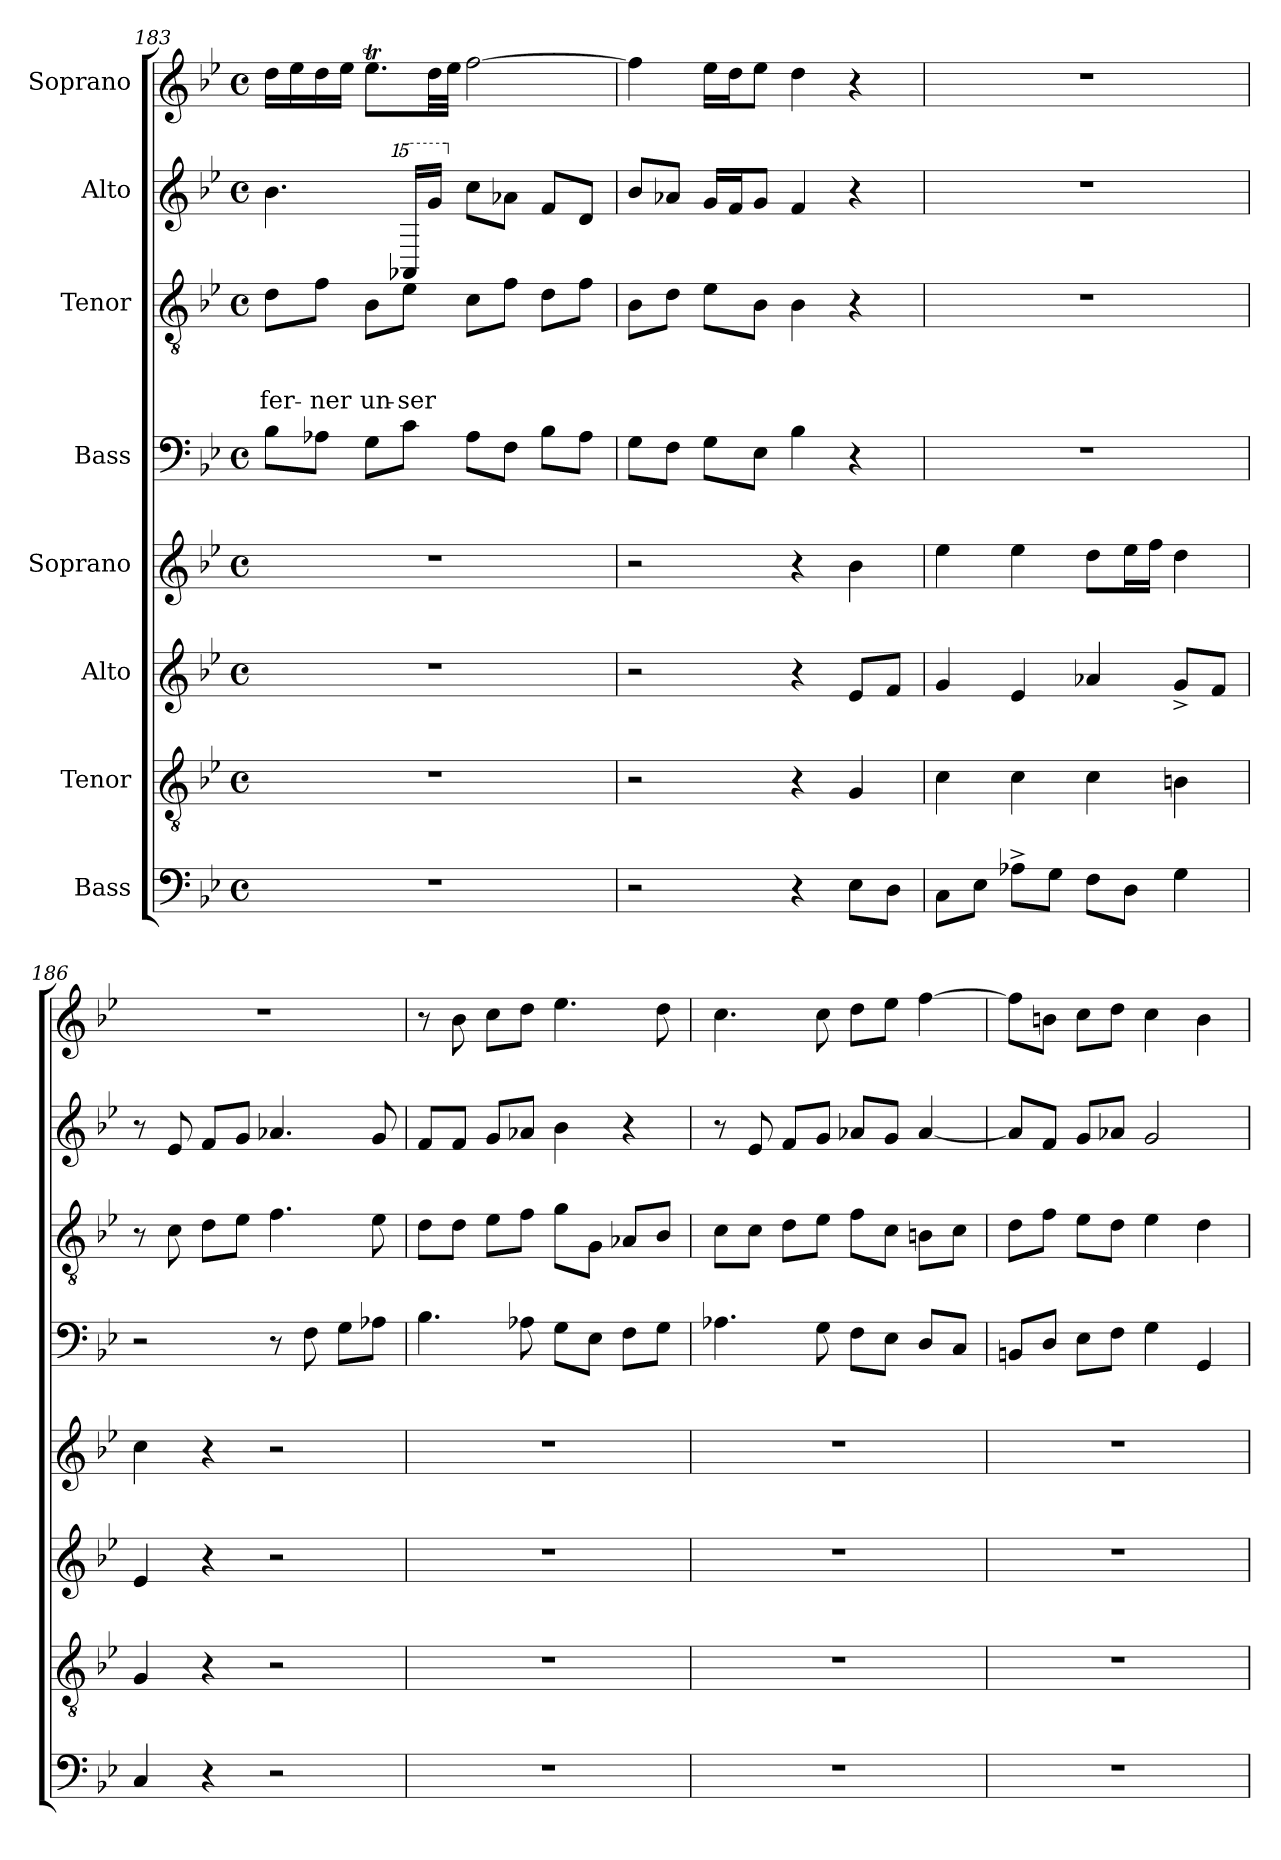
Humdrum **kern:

**kern	**kern	**kern	**kern	**kern	**kern	**text	**text	**text	**kern	**kern
*part8	*part7	*part6	*part5	*part4	*part3	*part3	*part3	*part3	*part2	*part1
*staff8	*staff7	*staff6	*staff5	*staff4	*staff3	*staff3	*staff3	*staff3	*staff2	*staff1
*I"Bass	*I"Tenor	*I"Alto	*I"Soprano	*I"Bass	*I"Tenor	*	*	*	*I"Alto	*I"Soprano
!!LO:PB:g=z
*clefF4	*clefGv2	*clefG2	*clefG2	*clefF4	*clefGv2	*	*	*	*clefG2	*clefG2
*k[b-e-]	*k[b-e-]	*k[b-e-]	*k[b-e-]	*k[b-e-]	*k[b-e-]	*	*	*	*k[b-e-]	*k[b-e-]
*B-:	*B-:	*B-:	*B-:	*B-:	*B-:	*	*	*	*B-:	*B-:
*M4/4	*M4/4	*M4/4	*M4/4	*M4/4	*M4/4	*	*	*	*M4/4	*M4/4
*met(c)	*met(c)	*met(c)	*met(c)	*met(c)	*met(c)	*	*	*	*met(c)	*met(c)
=183	=183	=183	=183	=183	=183	=183	=183	=183	=183	=183
!	!	!	!	!	!	!	!	!LO:LY:b	!	!
1r	1r	1r	1r	8B-\L	8d\L	.	.	fer-	4.b-\	16dd\LL
.	.	.	.	.	.	.	.	.	.	16ee-\
!	!	!	!	!	!	!	!	!LO:LY:b	!	!
.	.	.	.	8A-X\J	8f\J	.	.	-ner	.	16dd\
.	.	.	.	.	.	.	.	.	.	16ee-\JJ
!	!	!	!	!	!	!	!	!LO:LY:b	!	!
.	.	.	.	8G\L	8B-\L	.	.	un-	.	8.ee-T\L
!	!	!	!	!	!	!	!	!LO:LY:b:rj	!	!
*	*	*	*	*	*	*	*	*	*15ma	*
.	.	.	.	8c\J	8e-\J	.	.	-ser	16a-X/LL	.
.	.	.	.	.	.	.	.	.	16ggg/JJ	32dd\LL
.	.	.	.	.	.	.	.	.	.	32ee-\JJJ
*	*	*	*	*	*	*	*	*	*X15ma	*
.	.	.	.	8A-\L	8c\L	.	.	.	8cc\L	[>2ff\
.	.	.	.	8F\J	8f\J	.	.	.	8a-\J	.
.	.	.	.	8B-\L	8d\L	.	.	.	8f/L	.
.	.	.	.	8A-\J	8f\J	.	.	.	8d/J	.
=184	=184	=184	=184	=184	=184	=184	=184	=184	=184	=184
2r	2r	2r	2r	8G\L	8B-\L	.	.	.	8b-/L	4ff\]
.	.	.	.	8F\J	8d\J	.	.	.	8a-X/J	.
.	.	.	.	8G\L	8e-\L	.	.	.	16g/LL	16ee-\LL
.	.	.	.	.	.	.	.	.	16f/J	16dd\J
.	.	.	.	8E-\J	8B-\J	.	.	.	8g/J	8ee-\J
4r	4r	4r	4r	4B-\	4B-\	.	.	.	4f/	4dd\
8E-\L	4G/	8e-/L	4b-\	4r	4r	.	.	.	4r	4r
8D\J	.	8f/J	.	.	.	.	.	.	.	.
=185	=185	=185	=185	=185	=185	=185	=185	=185	=185	=185
8C\L	4c\	4g/	4ee-\	1r	1r	.	.	.	1r	1r
8E-\J	.	.	.	.	.	.	.	.	.	.
8A-X^>\L	4c\	4e-/	4ee-\	.	.	.	.	.	.	.
8G\J	.	.	.	.	.	.	.	.	.	.
8F\L	4c\	4a-X/	8dd\L	.	.	.	.	.	.	.
8D\J	.	.	16ee-\L	.	.	.	.	.	.	.
.	.	.	16ff\JJ	.	.	.	.	.	.	.
4G\	4Bn\	8g^</L	4dd\	.	.	.	.	.	.	.
.	.	8f/J	.	.	.	.	.	.	.	.
=186	=186	=186	=186	=186	=186	=186	=186	=186	=186	=186
4C/	4G/	4e-/	4cc\	2r	8r	.	.	.	8r	1r
.	.	.	.	.	8c\	.	.	.	8e-/	.
4r	4r	4r	4r	.	8d\L	.	.	.	8f/L	.
.	.	.	.	.	8e-\J	.	.	.	8g/J	.
2r	2r	2r	2r	8r	4.f\	.	.	.	4.a-X/	.
.	.	.	.	8F\	.	.	.	.	.	.
.	.	.	.	8G\L	.	.	.	.	.	.
.	.	.	.	8A-X\J	8e-\	.	.	.	8g/	.
!!LO:PB:g=z
=187	=187	=187	=187	=187	=187	=187	=187	=187	=187	=187
1r	1r	1r	1r	4.B-\	8d\L	.	.	.	8f/L	8r
.	.	.	.	.	8d\J	.	.	.	8f/J	8b-\
.	.	.	.	.	8e-\L	.	.	.	8g/L	8cc\L
.	.	.	.	8A-X\	8f\J	.	.	.	8a-X/J	8dd\J
.	.	.	.	8G\L	8g\L	.	.	.	4b-\	4.ee-\
.	.	.	.	8E-\J	8G\J	.	.	.	.	.
.	.	.	.	8F\L	8A-X/L	.	.	.	4r	.
.	.	.	.	8G\J	8B-/J	.	.	.	.	8dd\
=188	=188	=188	=188	=188	=188	=188	=188	=188	=188	=188
1r	1r	1r	1r	4.A-X\	8c\L	.	.	.	8r	4.cc\
.	.	.	.	.	8c\J	.	.	.	8e-/	.
.	.	.	.	.	8d\L	.	.	.	8f/L	.
.	.	.	.	8G\	8e-\J	.	.	.	8g/J	8cc\
.	.	.	.	8F\L	8f\L	.	.	.	8a-X/L	8dd\L
.	.	.	.	8E-\J	8c\J	.	.	.	8g/J	8ee-\J
.	.	.	.	8D/L	8Bn\L	.	.	.	[<4a-/	[>4ff\
.	.	.	.	8C/J	8c\J	.	.	.	.	.
=189	=189	=189	=189	=189	=189	=189	=189	=189	=189	=189
1r	1r	1r	1r	8BBn/L	8d\L	.	.	.	8a-/L]	8ff\L]
.	.	.	.	8D/J	8f\J	.	.	.	8f/J	8bn\J
.	.	.	.	8E-\L	8e-\L	.	.	.	8g/L	8cc\L
.	.	.	.	8F\J	8d\J	.	.	.	8a-X/J	8dd\J
.	.	.	.	4G\	4e-\	.	.	.	2g/	4cc\
.	.	.	.	4GG/	4d\	.	.	.	.	4b\
=	=	=	=	=	=	=	=	=	=	=
*-	*-	*-	*-	*-	*-	*-	*-	*-	*-	*-
